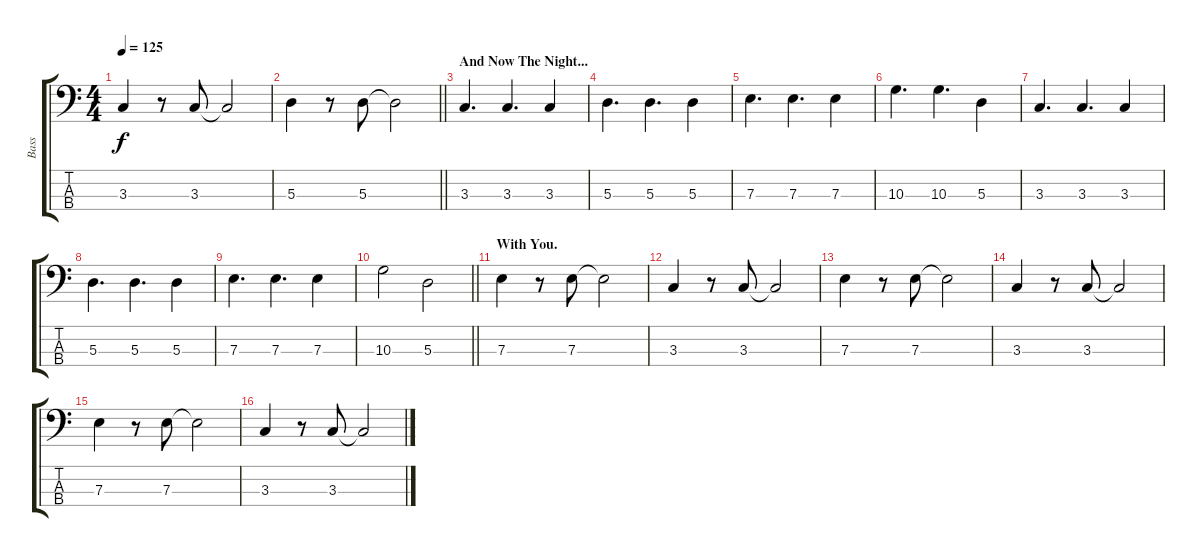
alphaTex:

\track ("Bass" "Bass") {instrument electricbassfinger}
\staff {score tabs}
\tuning (G2 D2 A1 D1) {hide}
\ts (4 4)
\tempo 125
\clef f4
\ks c
3.3.4{dy f} r.8 3.3.8 3.3{t}.2 |
\barLineRight lightlight
5.3.4 r.8 5.3.8 5.3{t}.2 |
\section ("" "And Now The Night...")
3.3.4{d} 3.3.4{d} 3.3.4 |
5.3.4{d} 5.3.4{d} 5.3.4 |
7.3.4{d} 7.3.4{d} 7.3.4 |
10.3.4{d} 10.3.4{d} 5.3.4 |
3.3.4{d} 3.3.4{d} 3.3.4 |
5.3.4{d} 5.3.4{d} 5.3.4 |
7.3.4{d} 7.3.4{d} 7.3.4 |
\barLineRight lightlight
10.3.2 5.3.2 |
\section ("" "With You.")
7.3.4 r.8 7.3.8 7.3{t}.2 |
3.3.4 r.8 3.3.8 3.3{t}.2 |
7.3.4 r.8 7.3.8 7.3{t}.2 |
3.3.4 r.8 3.3.8 3.3{t}.2 |
7.3.4 r.8 7.3.8 7.3{t}.2 |
3.3.4 r.8 3.3.8 3.3{t}.2
